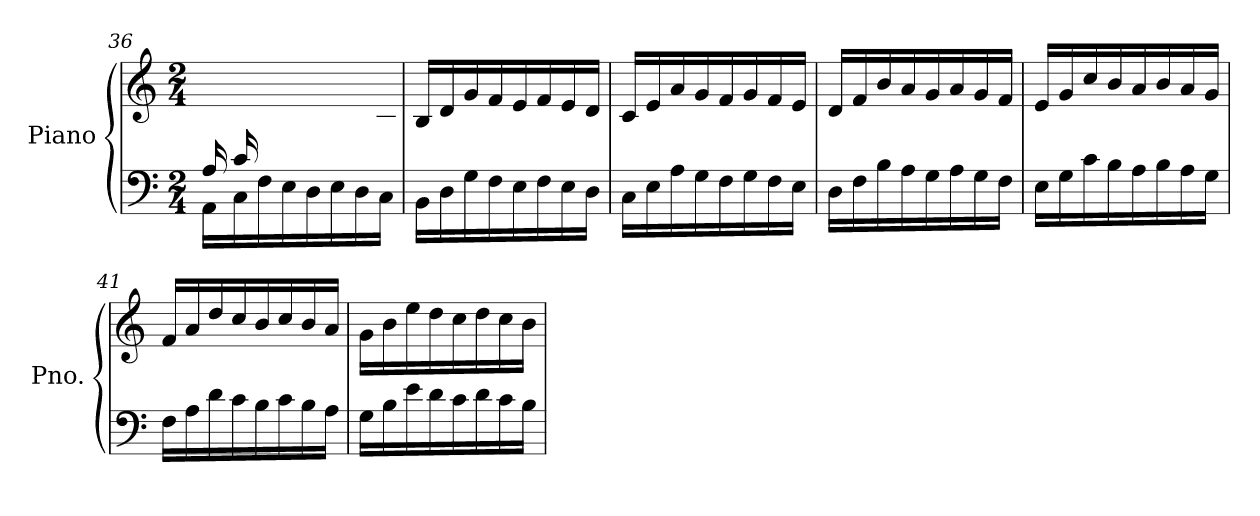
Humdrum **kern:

**kern	**kern
*part1	*part1
*staff2	*staff1
*I"Piano	*
*I'Pno.	*
!!LO:LB:g=z
*clefF4	*clefG2
*k[]	*k[]
*M2/4	*M2/4
=36	=36
*^	*
16A/LL	16AA\LL	8ryy
16c/	16C\	.
4.ryy	16F\	16f/
.	16E\	16e/
.	16D\	16d/
.	16E\	16e/
.	16D\	16d/
.	16C\JJ	16c/JJ
*v	*v	*
=37	=37
16BB\LL	16B/LL
16D\	16d/
16G\	16g/
16F\	16f/
16E\	16e/
16F\	16f/
16E\	16e/
16D\JJ	16d/JJ
=38	=38
16C\LL	16c/LL
16E\	16e/
16A\	16a/
16G\	16g/
16F\	16f/
16G\	16g/
16F\	16f/
16E\JJ	16e/JJ
=39	=39
16D\LL	16d/LL
16F\	16f/
16B\	16b/
16A\	16a/
16G\	16g/
16A\	16a/
16G\	16g/
16F\JJ	16f/JJ
=40	=40
16E\LL	16e/LL
16G\	16g/
16c\	16cc/
16B\	16b/
16A\	16a/
16B\	16b/
16A\	16a/
16G\JJ	16g/JJ
=41	=41
16F\LL	16f/LL
16A\	16a/
16d\	16dd/
16c\	16cc/
16B\	16b/
16c\	16cc/
16B\	16b/
16A\JJ	16a/JJ
!!LO:LB:g=z
=42	=42
16G\LL	16g\LL
16B\	16b\
16e\	16ee\
16d\	16dd\
16c\	16cc\
16d\	16dd\
16c\	16cc\
16B\JJ	16b\JJ
=	=
*-	*-
